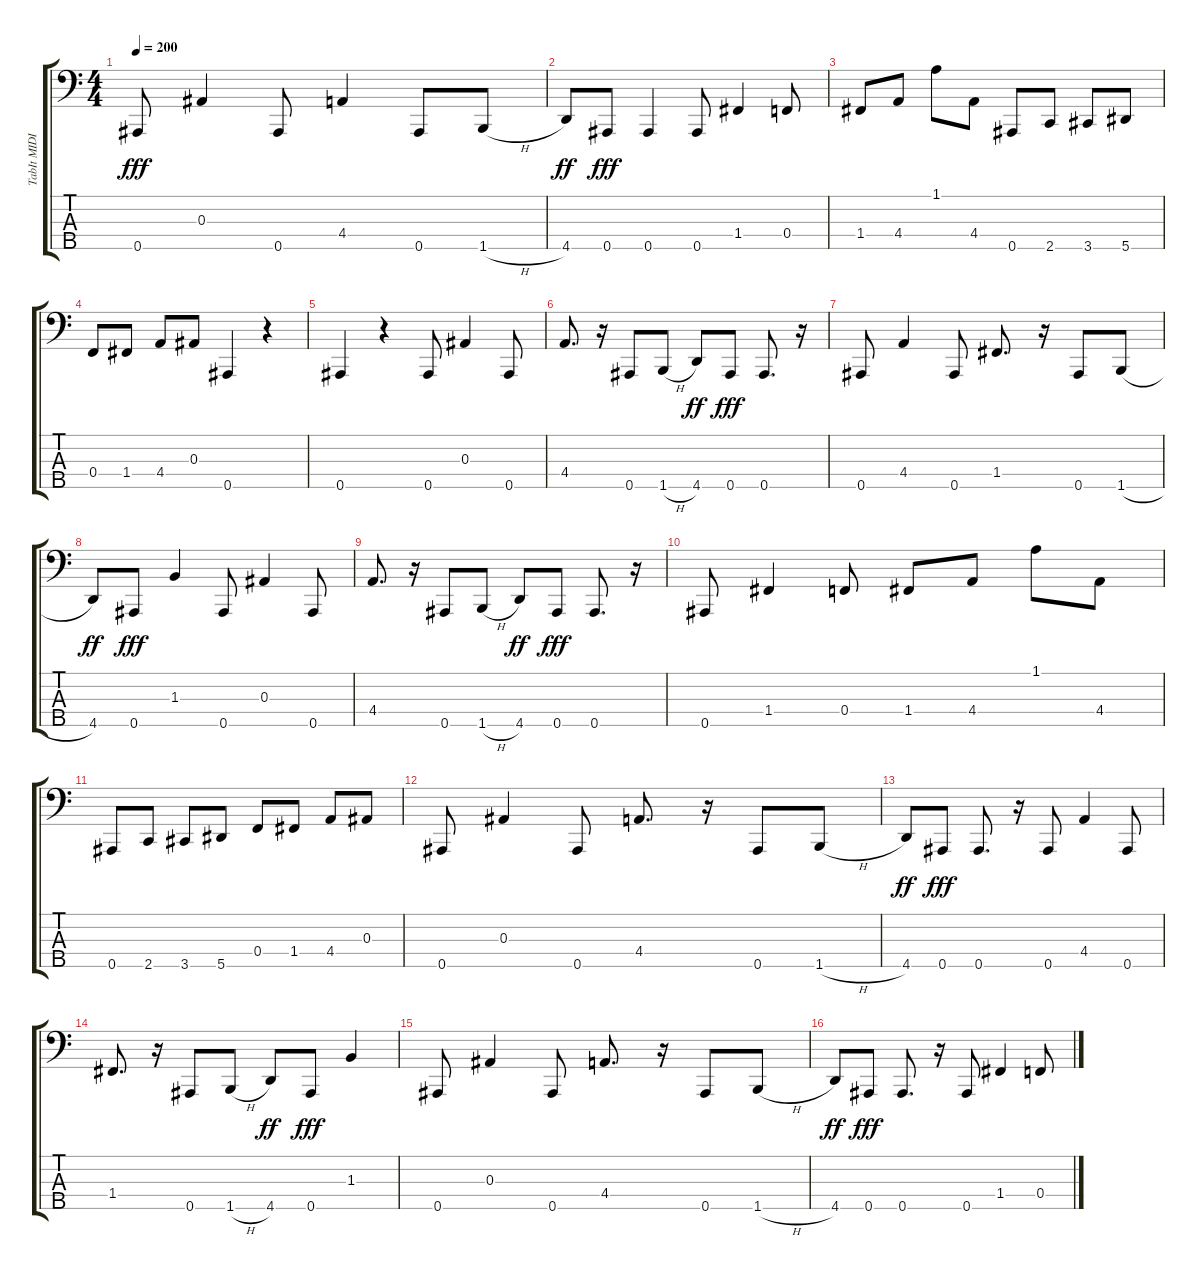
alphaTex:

\track ("TabIt MIDI - Track 3" "TabIt MIDI") {instrument electricbasspick}
\staff {score tabs}
\tuning (Ab2 Eb2 Bb1 F1 Bb0) {hide}
\ts (4 4)
\tempo 200
\clef f4
\ks c
0.5.8{dy fff} 0.3.4 0.5.8 4.4.4 0.5.8 1.5{h}.8 |
4.5.8{dy ff} 0.5.8{dy fff} 0.5.4 0.5.8 1.4.4 0.4.8 |
1.4.8 4.4.8 1.1.8 4.4.8 0.5.8 2.5.8 3.5.8 5.5.8 |
0.4.8 1.4.8 4.4.8 0.3.8 0.5.4 r.4 |
0.5.4 r.4 0.5.8 0.3.4 0.5.8 |
4.4.8{d} r.16 0.5.8 1.5{h}.8 4.5.8{dy ff} 0.5.8{dy fff} 0.5.8{d} r.16 |
0.5.8 4.4.4 0.5.8 1.4.8{d} r.16 0.5.8 1.5{h}.8 |
4.5.8{dy ff} 0.5.8{dy fff} 1.3.4 0.5.8 0.3.4 0.5.8 |
4.4.8{d} r.16 0.5.8 1.5{h}.8 4.5.8{dy ff} 0.5.8{dy fff} 0.5.8{d} r.16 |
0.5.8 1.4.4 0.4.8 1.4.8 4.4.8 1.1.8 4.4.8 |
0.5.8 2.5.8 3.5.8 5.5.8 0.4.8 1.4.8 4.4.8 0.3.8 |
0.5.8 0.3.4 0.5.8 4.4.8{d} r.16 0.5.8 1.5{h}.8 |
4.5.8{dy ff} 0.5.8{dy fff} 0.5.8{d} r.16 0.5.8 4.4.4 0.5.8 |
1.4.8{d} r.16 0.5.8 1.5{h}.8 4.5.8{dy ff} 0.5.8{dy fff} 1.3.4 |
0.5.8 0.3.4 0.5.8 4.4.8{d} r.16 0.5.8 1.5{h}.8 |
4.5.8{dy ff} 0.5.8{dy fff} 0.5.8{d} r.16 0.5.8 1.4.4 0.4.8
